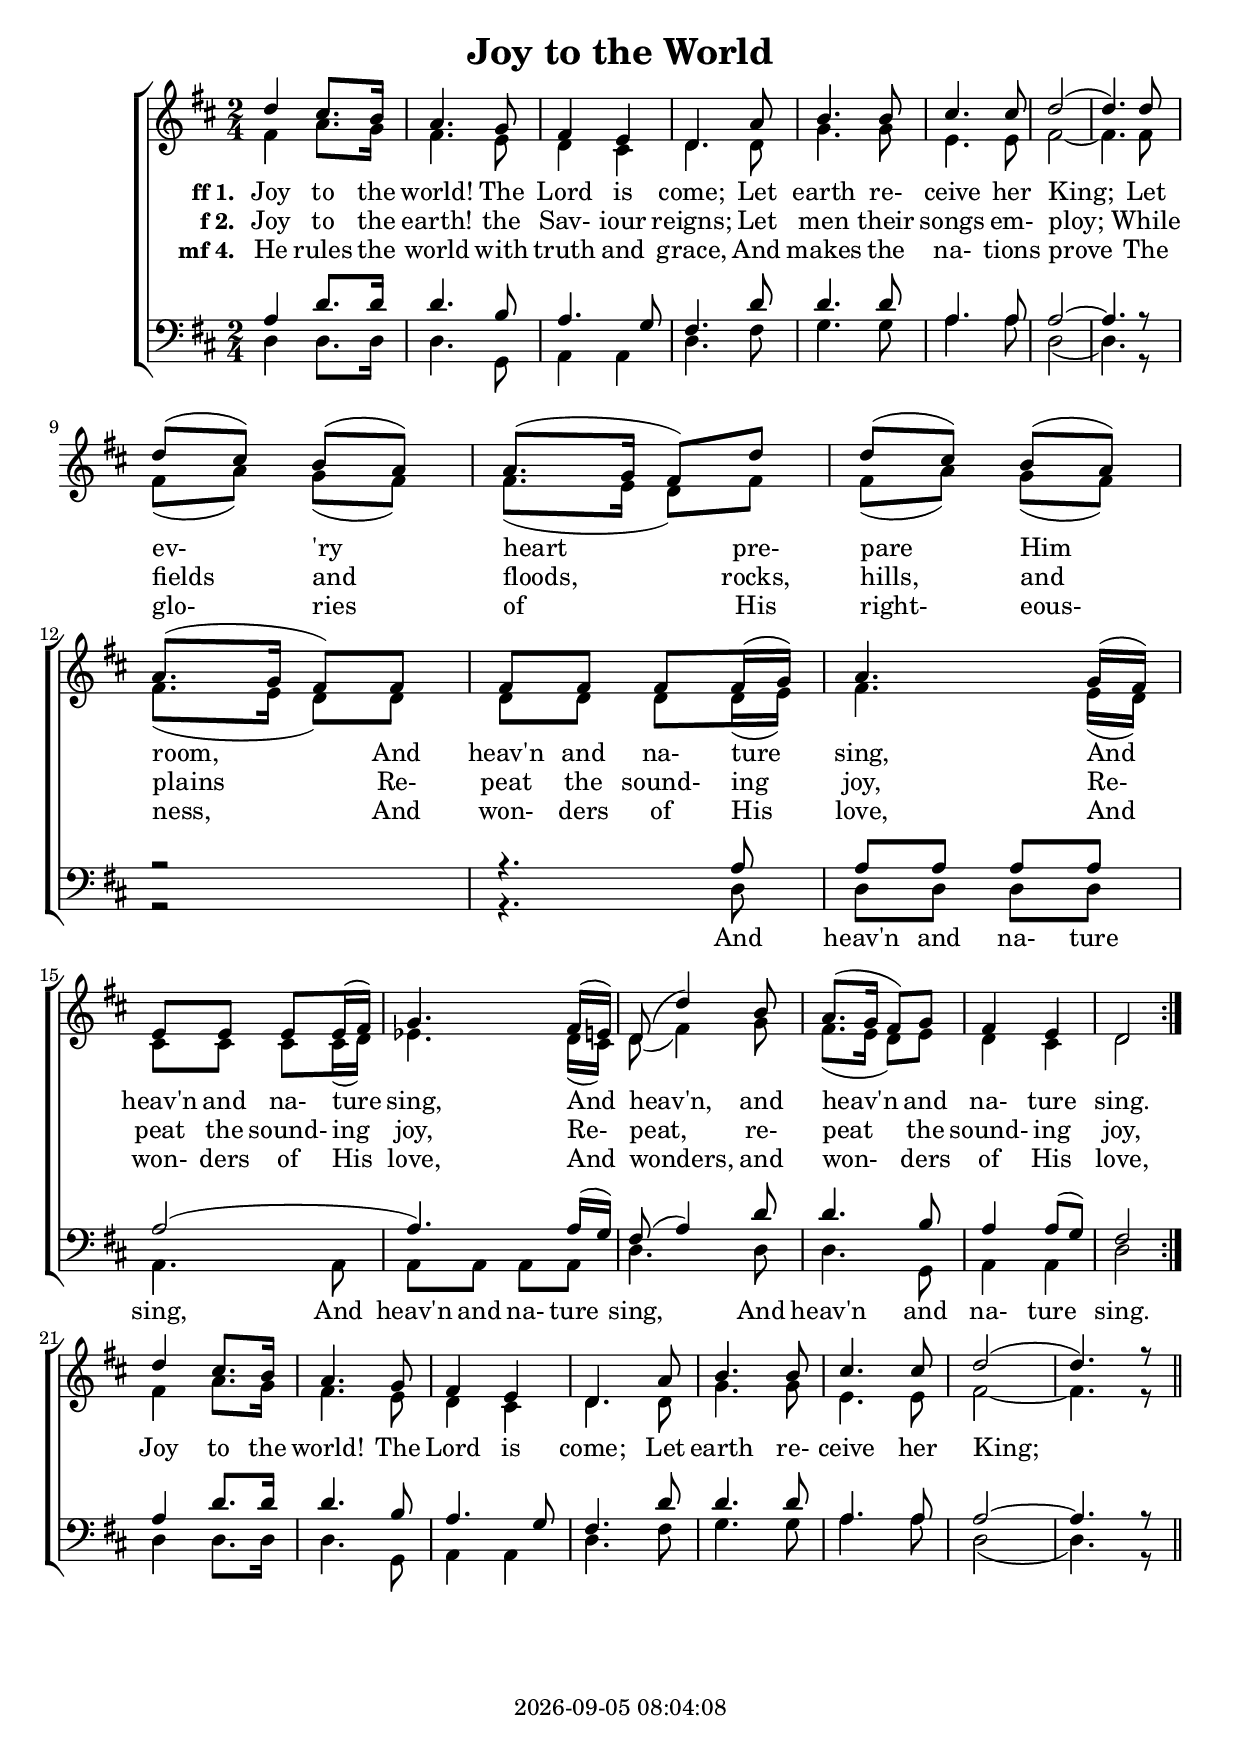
\version "2.13.53"

today = #(strftime "%Y-%m-%d %H:%M:%S" (localtime (current-time)))

global = {
  \key d \major
  \time 2/4
}

firstlinesop = \relative c' {
  d'4 cis8. b16 a4. g8 fis4 e d4. % Should be rall after third note
  a'8 b4. b8 cis4. cis8 d2(d4.)
}

sopMusic = \relative c' {
  \repeat volta 3 {
    d'4 cis8. b16 a4. g8 fis4 e d4.
    a'8 b4. b8 cis4. cis8 d2(d4.)
    d8 \break d(cis) b(a) a8.(g16 fis8) d'8 d(cis) b(a) a8.(g16 fis8)
    fis8 fis fis fis fis16(g) a4.
    g16(fis) \break e8 e e e16(fis) g4.
    fis16(e) d8(d'4) b8 a8.( g16 fis8) g fis4 e d2 \break
  }
}

firstlinealto = \relative c' {
    fis4 a8. g16 fis4. e8 d4 cis d4.
    d8 g4. g8 e4. e8 fis2 ~ fis4.
}

altoMusic = \relative c' {
  \repeat volta 3 {
    \firstlinealto
    fis8 fis(a) g(fis) fis8.(e16 d8) fis8 fis(a) g(fis) fis8.(e16 d8)
    d8 d d d d16(e) fis4. e16(d) cis8 cis cis cis16(d) ees4.
    d16(cis) d8(fis4) g8 fis8.(e16 d8) e8 d4 cis d2
  }
}

firstlinetenor = \relative c' {
    a4 d8. d16 d4. b8 a4. g8 fis4.
    d'8 d4. d8 a4. a8 a2 ~ a4.
}

tenorMusic = \relative c' {
  \repeat volta 3 {
    \firstlinetenor
    r8 r2 r2 r2 r2 r4.
    a8 a a a a a2(a4.) a16(g) fis8(a4) d8 d4. b8 a4 a8(g) fis2
  }
}

firstlinebass = \relative c {
    d4 d8. d16 d4. g,8 a4 a d4.
    fis8 g4. g8 a4. a8 d,2(d4.)
}

bassMusic = \relative c {
  \repeat volta 3 {
    \firstlinebass
    r8 r2 r2 r2 r2 r4.
    d8 d d d d a4. a8 a a a a d4. d8 d4. g,8 a4 a d2
  }
}

firstverseA = \lyricmode {
  \set stanza = "ff 1. "
  Joy to the world! The Lord is come;
  Let earth re- ceive her King;
}

MfirstverseA = \lyricmode {
  "Joy " "to " "the " "world! " "The " "Lord " "is " "come;"
  "/Let " "earth " "re" "ceive " "her " "King;"
}

firstverseB = \lyricmode {
  Let ev- 'ry heart pre- pare Him room,
  And heav'n and na- ture sing,
  And heav'n and na- ture sing,
}

MfirstverseB = \lyricmode {
  "/Let " "ev" "'ry " "heart " "pre" "pare " "Him " "room,"
  "/And " "heav'n " "and " "na" "ture " "sing,"
  "/And " "heav'n " "and " "na" "ture " "sing,"
}

firstverseC = \lyricmode {
  _ _ _ _ _ _ _ _ _ _ _ _ _ _
  And heav'n and na- ture sing,
}

MfirstverseC = \lyricmode {
  "/And " "heav'n " "and " "na" "ture " "sing,"
}

firstverseD = \lyricmode {
  And heav'n, and heav'n and na- ture sing.
}

MfirstverseD = \lyricmode {
  "/And " "heav'n, " "and " "heav'n " "and " "na" "ture " "sing."
}

firstverseE = \lyricmode {
  And heav'n and na- ture sing,
  And heav'n and na- ture sing.
}

MfirstverseE = \lyricmode {
  "/And " "heav'n " "and " "na" "ture " "sing,"
  "/And " "heav'n " "and " "na" "ture " "sing."
}

secondverseA = \lyricmode {
  \set stanza = "f 2. "
  Joy to the earth! the Sav- iour reigns;
  Let men their songs em- ploy;
}

MsecondverseA = \lyricmode {
  "\Joy " "to " "the " "earth! " "the " "Sav" "iour " "reigns;"
  "/Let " "men " "their " "songs " "em" "ploy;"
}

secondverseB = \lyricmode {
  While fields and floods, rocks, hills, and plains
  Re- peat the sound- ing joy,
  Re- peat the sound- ing joy,
}

MsecondverseB = \lyricmode {
  "/While " "fields " "and " "floods, " "rocks, " "hills, " "and " "plains"
  "/Re" "peat " "the " "sound" "ing " "joy,"
  "/Re" "peat " "the " "sound" "ing " "joy,"
}

secondverseC = \lyricmode {
  _ _ _ _ _ _ _ _ _ _ _ _ _ _
  Re- peat the sound- ing joy,
}

MsecondverseC = \lyricmode {
  "/Re" "peat " "the " "sound" "ing " "joy,"
}

secondverseD = \lyricmode {
  Re- peat, re- peat the sound- ing joy,
}

MsecondverseD = \lyricmode {
  "/Re" "peat, " "re" "peat " "the " "sound" "ing " "joy,"
}

secondverseE = \lyricmode {
  Re- peat the sound- ing joy,
  Re- peat the sound- ing joy.
}

MsecondverseE = \lyricmode {
  "/Re" "peat " "the " "sound" "ing " "joy,"
  "/Re" "peat " "the " "sound" "ing " "joy."
}

thirdverseA = \lyricmode {
  \set stanza = "3. "
  No more let sins and sor- rows grow,
  Nor thorns in- fest the ground;
}

MthirdverseA = \lyricmode {
  \set stanza = "mf 3. "
  No more let sins and sor- rows grow,
  Nor thorns in- fest the ground;
}

thirdverseB = \lyricmode {
  He comes to make His bless- ings flow
  Far as the curse is found,
  Far as the curse is found,
  Far as, far as the curse is found,
}

MthirdverseB = \lyricmode {
  He comes to make His bless- ings flow
  Far as the curse is found,
  Far as the curse is found,
  Far as, far as the curse is found,
}

fourthverseA = \lyricmode {
  \set stanza = "mf 4. "
  He rules the world with truth and grace,
  And makes the na- tions prove
}

MfourthverseA = \lyricmode {
  "\He " "rules " "the " "world " "with " "truth " "and " "grace,"
  "/And " "makes " "the " "na" "tions " "prove"
}

fourthverseB = \lyricmode {
  The glo- ries of His right- eous- ness,
  And won- ders of His love,
  And won- ders of His love,
}

MfourthverseB = \lyricmode {
  "/The " "glo" "ries " "of " "His " "right" "eous" "ness,"
  "/And " "won" "ders " "of " "His " "love,"
  "/And " "won" "ders " "of " "His " "love,"
}

fourthverseC = \lyricmode {
  _ _ _ _ _ _ _ _ _ _ _ _ _ _
  And won- ders of His love,
}

MfourthverseC = \lyricmode {
  "/And " "won" "ders " "of " "His " "love,"
}

fourthverseD = \lyricmode {
  And wonders, and won- ders of His love,
}

MfourthverseD = \lyricmode {
  "/And " "wonders, " "and " "won" "ders " "of " "His " "love,"
}

fourthverseE = \lyricmode {
  And won- ders of His love,
  And won- ders of His love.
}

MfourthverseE = \lyricmode {
  "/And " "won" "ders " "of " "His " "love,"
  "/And " "won" "ders " "of " "His " "love."
}

\book
{
  \header {
    title = "Joy to the World"
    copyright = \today
  }
  \score {
    <<
      \context ChoirStaff <<
	\context Staff = women <<
	  \context Voice =
	  sopranos { \voiceOne {\global \sopMusic \firstlinesop r8 \bar "||"} }
	  \context Voice =
	  altos { \voiceTwo {\global \altoMusic \firstlinealto r8} }
	>>
	\context Lyrics = firstverse { s1 }
	\context Lyrics = secondverse { s1 }
%	\context Lyrics = thirdverse { s1 }
	\context Lyrics = fourthverse { s1 }
	\context Staff = men {
	  <<
	    \clef bass
	    \context Voice =
	    tenors { \voiceOne {\global \tenorMusic \firstlinetenor r8} }
	    \context Voice =
	    basses { \voiceTwo {\global \bassMusic \firstlinebass r8} }
	  >>
	}
	\context Lyrics = fifthverse { s1 }
%	\context Lyrics = sixthverse { s1 }
%	\context Lyrics = seventhverse { s1 }
	\context Lyrics = firstverse \lyricsto sopranos {\firstverseA \firstverseB \firstverseD \firstverseA}
	\context Lyrics = secondverse \lyricsto sopranos {\secondverseA \secondverseB \secondverseD}
%	\context Lyrics = thirdverse \lyricsto sopranos {\thirdverseA \thirdverseB}
	\context Lyrics = fourthverse \lyricsto sopranos {\fourthverseA \fourthverseB \fourthverseD}
	\context Lyrics = fifthverse \lyricsto basses {\firstverseC \firstverseE}
%	\context Lyrics = sixthverse \lyricsto basses {\secondverseC \secondverseE}
%	\context Lyrics = seventhverse \lyricsto basses {\thirdverseC \thirdverseE}
      >>
    >>
    
    \layout {
      \context {
				% a little smaller so lyrics
				% can be closer to the staff
	\Staff \override VerticalAxisGroup #'minimum-Y-extent = #'(-3 . 3)
        }
	\context {\RemoveEmptyStaffContext
	\override VerticalAxisGroup #'remove-first = ##t }
    }
  }
  \score {
    <<
      \context ChoirStaff <<
	\context Staff = women <<
          \set Staff.midiInstrument = #"flute"
	  \context Voice =
	  sopranos { \voiceOne {\global R2 \unfoldRepeats \sopMusic } }
          \set Staff.midiInstrument = #"clarinet"
	  \context Voice =
	  altos { \voiceTwo {\global R2 \unfoldRepeats \altoMusic} }
	>>
	\context Lyrics = firstverse { s1 }
	\context Staff = men {
	  <<
	    \clef bass
          \set Staff.midiInstrument = #"oboe"
	    \context Voice =
	    tenors { \voiceOne {\global R2 \unfoldRepeats \tenorMusic} }
          \set Staff.midiInstrument = #"bassoon"
	    \context Voice =
	    basses { \voiceTwo {\global R2 \unfoldRepeats \bassMusic} }
	  >>
	}
	\context Lyrics = firstverse \lyricsto sopranos {
	  \MfirstverseA \MfirstverseB \MfirstverseD
	  \MsecondverseA \MsecondverseB \MsecondverseD
	  \MfourthverseA \MfourthverseB \MfourthverseD}
      >>
    >>
    \midi {
      \context {
	\Staff
	\remove "Staff_performer"
      }
      \context {
	\Voice
	\consists "Staff_performer"
      }
      \context {
	\Score
	tempoWholesPerMinute = #(ly:make-moment 100 4)
      }
    }
  }
  \score {
    <<
      \context ChoirStaff <<
	\context Staff = women <<
          \set Staff.midiInstrument = #"flute"
	  \context Voice =
	  sopranos { \voiceOne {\global R2 \unfoldRepeats \sopMusic } }
          \set Staff.midiInstrument = #"clarinet"
	  \context Voice =
	  altos { \voiceTwo {\global R2 \unfoldRepeats \altoMusic} }
	>>
	\context Lyrics = firstverse { s1 }
	\context Staff = men {
	  <<
	    \clef bass
          \set Staff.midiInstrument = #"oboe"
	    \context Voice = tenors
	    { \voiceOne {\global R2 \unfoldRepeats \tenorMusic} }
          \set Staff.midiInstrument = #"bassoon"
	    \context Voice = basses
	    { \voiceTwo {\global R2 \unfoldRepeats \bassMusic} }
	  >>
	}
	\context Lyrics = firstverse \lyricsto tenors {
	  \MfirstverseA  \MfirstverseC   \MfirstverseD
	  \MsecondverseA \MsecondverseC \MsecondverseD
	  \MfourthverseA \MfourthverseC \MfourthverseD}
      >>
    >>
    \midi {
      \context {
	\Staff
	\remove "Staff_performer"
      }
      \context {
	\Voice
	\consists "Staff_performer"
      }
      \context {
	\Score
	tempoWholesPerMinute = #(ly:make-moment 100 4)
      }
    }
  }
  \score {
    <<
      \context ChoirStaff <<
	\context Staff = women <<
          \set Staff.midiInstrument = #"flute"
	  \context Voice =
	  sopranos { \voiceOne {\global R2 \unfoldRepeats \sopMusic } }
          \set Staff.midiInstrument = #"clarinet"
	  \context Voice =
	  altos { \voiceTwo {\global R2 \unfoldRepeats \altoMusic} }
	>>
	\context Lyrics = firstverse { s1 }
	\context Staff = men {
	  <<
	    \clef bass
          \set Staff.midiInstrument = #"oboe"
	    \context Voice = tenors
	    { \voiceOne {\global R2 \unfoldRepeats \tenorMusic} }
          \set Staff.midiInstrument = #"bassoon"
	    \context Voice = basses
	    { \voiceTwo {\global R2 \unfoldRepeats \bassMusic} }
	  >>
	}
	\context Lyrics = firstverse \lyricsto basses {
	  \MfirstverseA  \MfirstverseC   \MfirstverseE
	  \MsecondverseA \MsecondverseC \MsecondverseE
	  \MfourthverseA \MfourthverseC \MfourthverseE}
      >>
    >>
    \midi {
      \context {
	\Staff
	\remove "Staff_performer"
      }
      \context {
	\Voice
	\consists "Staff_performer"
      }
      \context {
	\Score
	tempoWholesPerMinute = #(ly:make-moment 100 4)
      }
    }
  }
}
  
  
